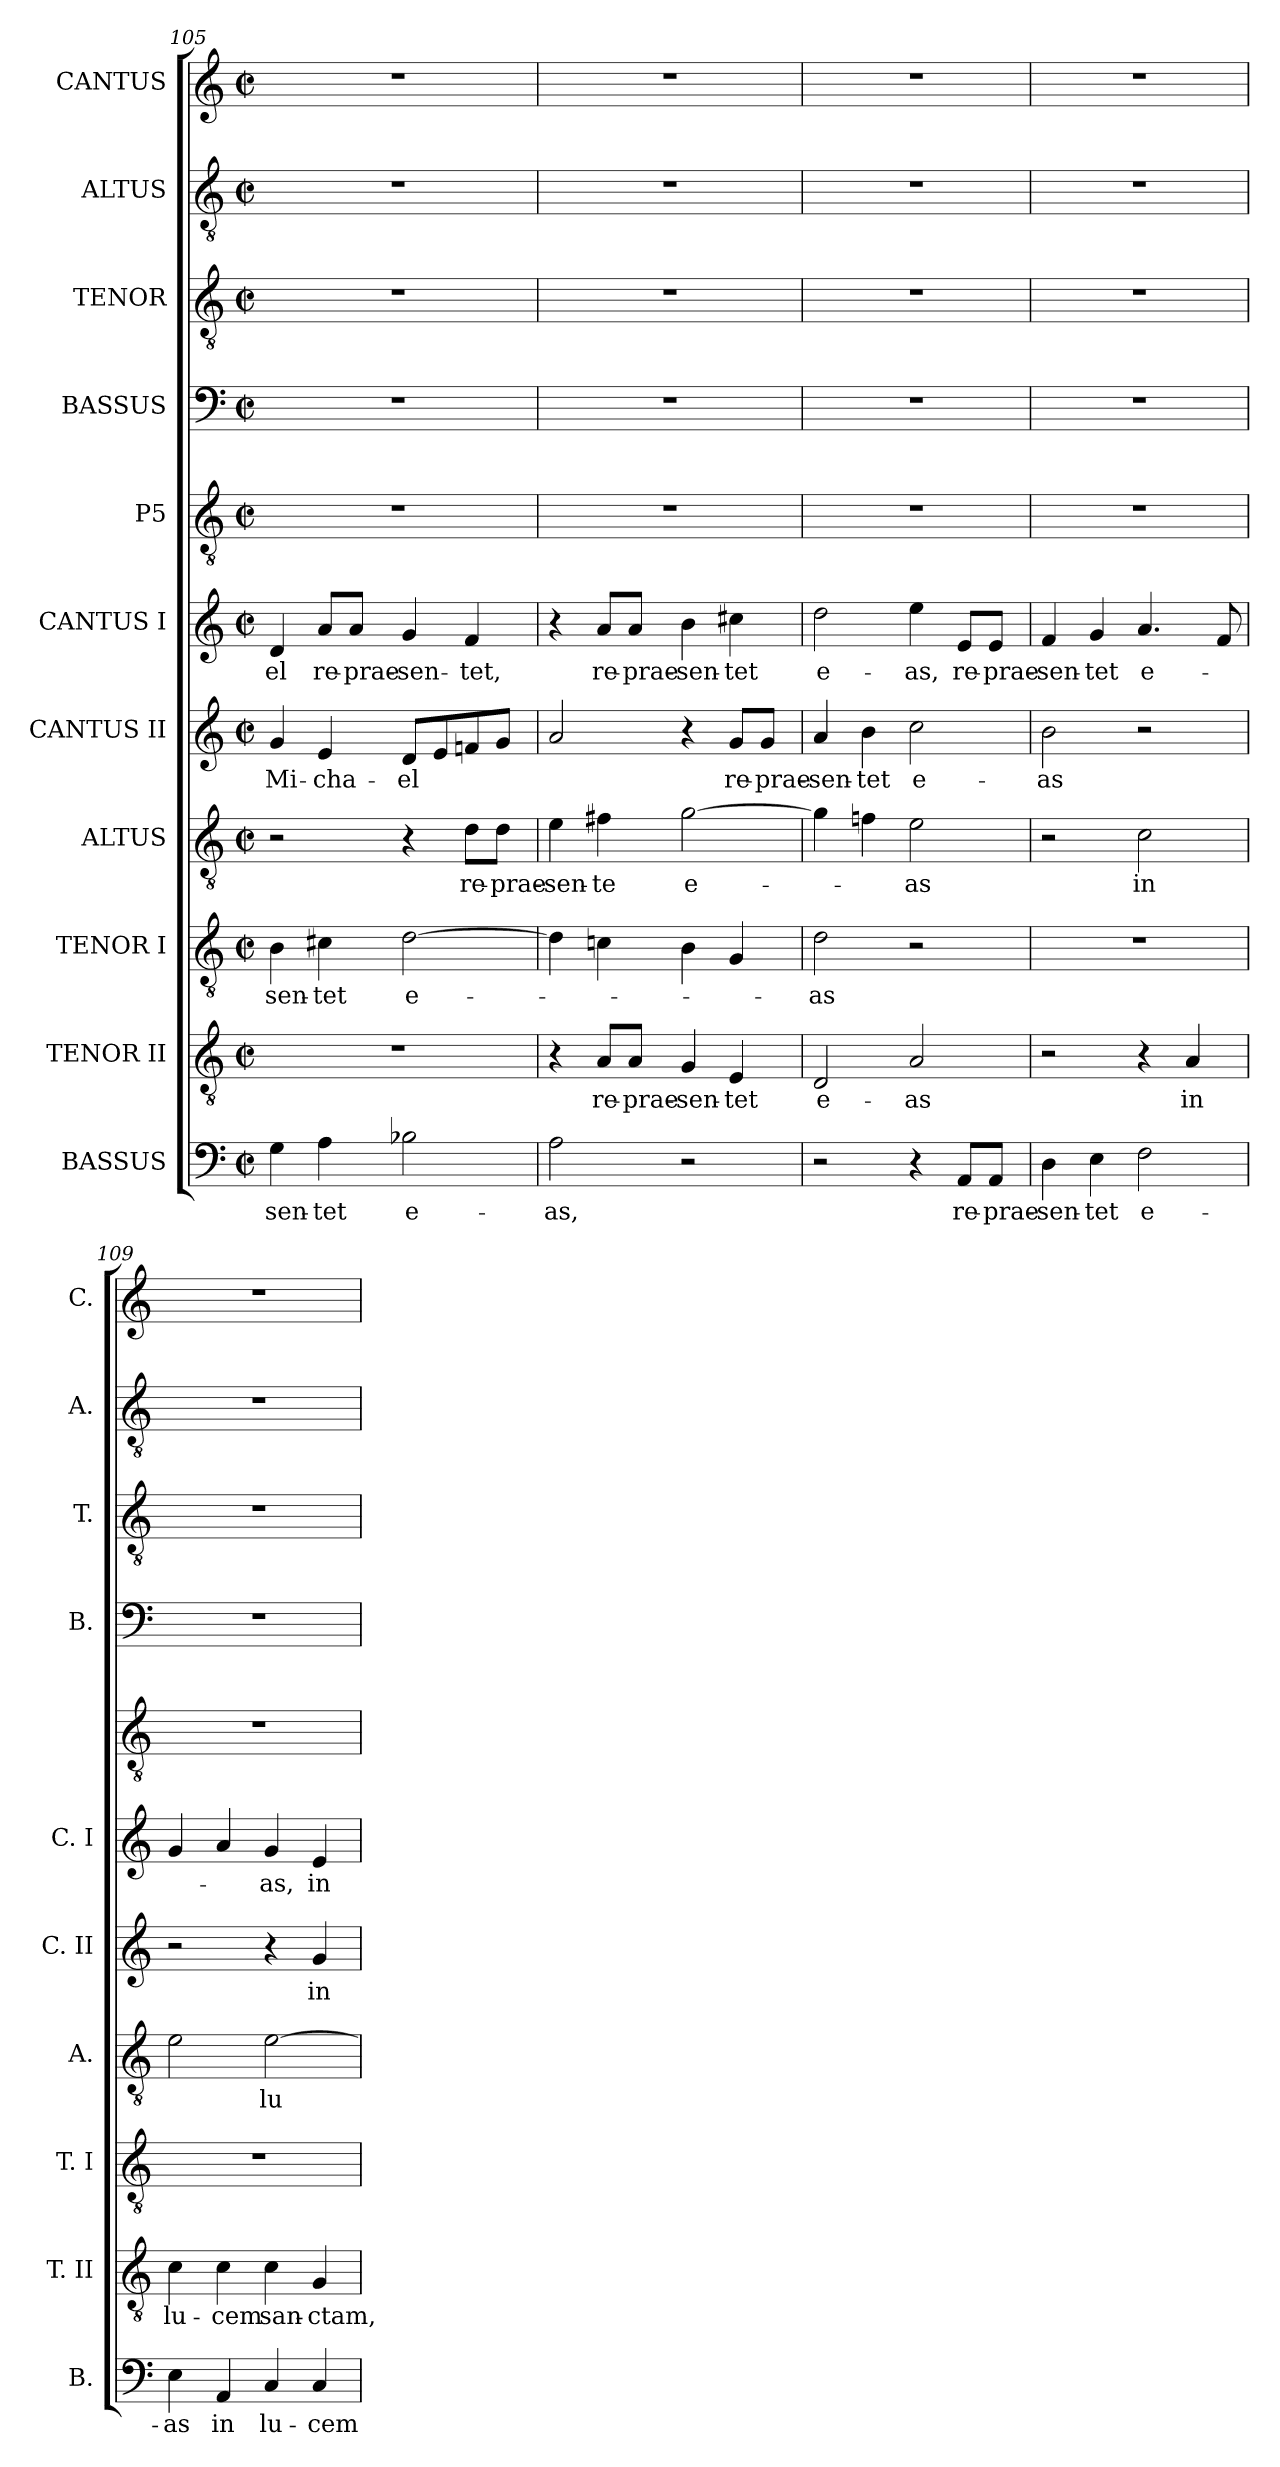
**kern	**text	**kern	**text	**kern	**text	**kern	**text	**kern	**text	**kern	**text	**kern	**kern	**kern	**kern	**kern
*part11	*part11	*part10	*part10	*part9	*part9	*part8	*part8	*part7	*part7	*part6	*part6	*part5	*part4	*part3	*part2	*part1
*staff11	*staff11	*staff10	*staff10	*staff9	*staff9	*staff8	*staff8	*staff7	*staff7	*staff6	*staff6	*staff5	*staff4	*staff3	*staff2	*staff1
*I"BASSUS	*	*I"TENOR II	*	*I"TENOR I	*	*I"ALTUS	*	*I"CANTUS II	*	*I"CANTUS I	*	*I"P5	*I"BASSUS	*I"TENOR	*I"ALTUS	*I"CANTUS
*I'B.	*	*I'T. II	*	*I'T. I	*	*I'A.	*	*I'C. II	*	*I'C. I	*	*	*I'B.	*I'T.	*I'A.	*I'C.
*clefF4	*	*clefGv2	*	*clefGv2	*	*clefGv2	*	*clefG2	*	*clefG2	*	*clefGv2	*clefF4	*clefGv2	*clefGv2	*clefG2
*	*	*ITrd7c12	*	*ITrd7c12	*	*ITrd7c12	*	*	*	*	*	*ITrd7c12	*	*ITrd7c12	*ITrd7c12	*
*k[]	*	*k[]	*	*k[]	*	*k[]	*	*k[]	*	*k[]	*	*k[]	*k[]	*k[]	*k[]	*k[]
*a:	*	*a:	*	*a:	*	*a:	*	*a:	*	*a:	*	*a:	*a:	*a:	*a:	*a:
*M2/2	*	*M2/2	*	*M2/2	*	*M2/2	*	*M2/2	*	*M2/2	*	*M2/2	*M2/2	*M2/2	*M2/2	*M2/2
*met(c|)	*	*met(c|)	*	*met(c|)	*	*met(c|)	*	*met(c|)	*	*met(c|)	*	*met(c|)	*met(c|)	*met(c|)	*met(c|)	*met(c|)
=105	=105	=105	=105	=105	=105	=105	=105	=105	=105	=105	=105	=105	=105	=105	=105	=105
!	!LO:LY:b:color=#000000	!	!	!	!	!	!	!	!	!	!	!	!	!	!	!
!	!	!	!	!	!LO:LY:b:color=#000000	!	!	!	!	!	!	!	!	!	!	!
!	!	!	!	!	!	!	!	!	!LO:LY:b:color=#000000	!	!	!	!	!	!	!
!	!	!	!	!	!	!	!	!	!	!	!LO:LY:b:color=#000000	!	!	!	!	!
4Gi\	-sen-	1r	.	4BBi\	-sen-	2r	.	4gi/	Mi-	4di/	-el	1r	1r	1r	1r	1r
!	!LO:LY:b:color=#000000	!	!	!	!	!	!	!	!	!	!	!	!	!	!	!
!	!	!	!	!	!LO:LY:b:color=#000000	!	!	!	!	!	!	!	!	!	!	!
!	!	!	!	!	!	!	!	!	!LO:LY:b:color=#000000	!	!	!	!	!	!	!
!	!	!	!	!	!	!	!	!	!	!	!LO:LY:b:color=#000000	!	!	!	!	!
4Ai\	-tet	.	.	4C#Xi\	-tet	.	.	4ei/	-cha-	8ai/L	re-	.	.	.	.	.
!	!	!	!	!	!	!	!	!	!	!	!LO:LY:b:color=#000000	!	!	!	!	!
.	.	.	.	.	.	.	.	.	.	8ai/J	-prae-	.	.	.	.	.
!	!LO:LY:b:color=#000000	!	!	!	!	!	!	!	!	!	!	!	!	!	!	!
!	!	!	!	!	!LO:LY:b:color=#000000	!	!	!	!	!	!	!	!	!	!	!
!	!	!	!	!	!	!	!	!	!LO:LY:b:color=#000000	!	!	!	!	!	!	!
!	!	!	!	!	!	!	!	!	!	!	!LO:LY:b:color=#000000	!	!	!	!	!
2B-Xi\	e-	.	.	[2Di\	e-	4r	.	8di/L	-el	4gi/	-sen-	.	.	.	.	.
.	.	.	.	.	.	.	.	8ei/	.	.	.	.	.	.	.	.
!	!	!	!	!	!	!	!LO:LY:b:color=#000000	!	!	!	!	!	!	!	!	!
!	!	!	!	!	!	!	!	!	!	!	!LO:LY:b:color=#000000	!	!	!	!	!
.	.	.	.	.	.	8Di\L	re-	8fni/	.	4fi/	-tet,	.	.	.	.	.
!	!	!	!	!	!	!	!LO:LY:b:color=#000000	!	!	!	!	!	!	!	!	!
.	.	.	.	.	.	8Di\J	-prae-	8gi/J	.	.	.	.	.	.	.	.
!!LO:PB:g=z
=106	=106	=106	=106	=106	=106	=106	=106	=106	=106	=106	=106	=106	=106	=106	=106	=106
!	!LO:LY:b:color=#000000	!	!	!	!	!	!	!	!	!	!	!	!	!	!	!
!	!	!	!	!	!	!	!LO:LY:b:color=#000000	!	!	!	!	!	!	!	!	!
2Ai\	-as,	4r	.	4Di\]	.	4Ei\	-sen-	2ai/	.	4r	.	1r	1r	1r	1r	1r
!	!	!	!LO:LY:b:color=#000000	!	!	!	!	!	!	!	!	!	!	!	!	!
!	!	!	!	!	!	!	!LO:LY:b:color=#000000	!	!	!	!	!	!	!	!	!
!	!	!	!	!	!	!	!	!	!	!	!LO:LY:b:color=#000000	!	!	!	!	!
.	.	8AAi/L	re-	4Cni\	.	4F#Xi\	-te	.	.	8ai/L	re-	.	.	.	.	.
!	!	!	!LO:LY:b:color=#000000	!	!	!	!	!	!	!	!	!	!	!	!	!
!	!	!	!	!	!	!	!	!	!	!	!LO:LY:b:color=#000000	!	!	!	!	!
.	.	8AAi/J	-prae-	.	.	.	.	.	.	8ai/J	-prae-	.	.	.	.	.
!	!	!	!LO:LY:b:color=#000000	!	!	!	!	!	!	!	!	!	!	!	!	!
!	!	!	!	!	!	!	!LO:LY:b:color=#000000	!	!	!	!	!	!	!	!	!
!	!	!	!	!	!	!	!	!	!	!	!LO:LY:b:color=#000000	!	!	!	!	!
2r	.	4GGi/	-sen-	4BBi\	.	[2Gi\	e-	4r	.	4bi\	-sen-	.	.	.	.	.
!	!	!	!LO:LY:b:color=#000000	!	!	!	!	!	!	!	!	!	!	!	!	!
!	!	!	!	!	!	!	!	!	!LO:LY:b:color=#000000	!	!	!	!	!	!	!
!	!	!	!	!	!	!	!	!	!	!	!LO:LY:b:color=#000000	!	!	!	!	!
.	.	4EEi/	-tet	4GGi/	.	.	.	8gi/L	re-	4cc#Xi\	-tet	.	.	.	.	.
!	!	!	!	!	!	!	!	!	!LO:LY:b:color=#000000	!	!	!	!	!	!	!
.	.	.	.	.	.	.	.	8gi/J	-prae-	.	.	.	.	.	.	.
=107	=107	=107	=107	=107	=107	=107	=107	=107	=107	=107	=107	=107	=107	=107	=107	=107
!	!	!	!LO:LY:b:color=#000000	!	!	!	!	!	!	!	!	!	!	!	!	!
!	!	!	!	!	!LO:LY:b:color=#000000	!	!	!	!	!	!	!	!	!	!	!
!	!	!	!	!	!	!	!	!	!LO:LY:b:color=#000000	!	!	!	!	!	!	!
!	!	!	!	!	!	!	!	!	!	!	!LO:LY:b:color=#000000	!	!	!	!	!
2r	.	2DDi/	e-	2Di\	-as	4Gi\]	.	4ai/	-sen-	2ddi\	e-	1r	1r	1r	1r	1r
!	!	!	!	!	!	!	!	!	!LO:LY:b:color=#000000	!	!	!	!	!	!	!
.	.	.	.	.	.	4Fni\	.	4bi\	-tet	.	.	.	.	.	.	.
!	!	!	!LO:LY:b:color=#000000	!	!	!	!	!	!	!	!	!	!	!	!	!
!	!	!	!	!	!	!	!LO:LY:b:color=#000000	!	!	!	!	!	!	!	!	!
!	!	!	!	!	!	!	!	!	!LO:LY:b:color=#000000	!	!	!	!	!	!	!
!	!	!	!	!	!	!	!	!	!	!	!LO:LY:b:color=#000000	!	!	!	!	!
4r	.	2AAi/	-as	2r	.	2Ei\	-as	2cci\	e-	4eei\	-as,	.	.	.	.	.
!	!LO:LY:b:color=#000000	!	!	!	!	!	!	!	!	!	!	!	!	!	!	!
!	!	!	!	!	!	!	!	!	!	!	!LO:LY:b:color=#000000	!	!	!	!	!
8AAi/L	re-	.	.	.	.	.	.	.	.	8ei/L	re-	.	.	.	.	.
!	!LO:LY:b:color=#000000	!	!	!	!	!	!	!	!	!	!	!	!	!	!	!
!	!	!	!	!	!	!	!	!	!	!	!LO:LY:b:color=#000000	!	!	!	!	!
8AAi/J	-prae-	.	.	.	.	.	.	.	.	8ei/J	-prae-	.	.	.	.	.
=108	=108	=108	=108	=108	=108	=108	=108	=108	=108	=108	=108	=108	=108	=108	=108	=108
!	!LO:LY:b:color=#000000	!	!	!	!	!	!	!	!	!	!	!	!	!	!	!
!	!	!	!	!	!	!	!	!	!LO:LY:b:color=#000000	!	!	!	!	!	!	!
!	!	!	!	!	!	!	!	!	!	!	!LO:LY:b:color=#000000	!	!	!	!	!
4Di\	-sen-	2r	.	1r	.	2r	.	2bi\	-as	4fi/	-sen-	1r	1r	1r	1r	1r
!	!LO:LY:b:color=#000000	!	!	!	!	!	!	!	!	!	!	!	!	!	!	!
!	!	!	!	!	!	!	!	!	!	!	!LO:LY:b:color=#000000	!	!	!	!	!
4Ei\	-tet	.	.	.	.	.	.	.	.	4gi/	-tet	.	.	.	.	.
!	!LO:LY:b:color=#000000	!	!	!	!	!	!	!	!	!	!	!	!	!	!	!
!	!	!	!	!	!	!	!LO:LY:b:color=#000000	!	!	!	!	!	!	!	!	!
!	!	!	!	!	!	!	!	!	!	!	!LO:LY:b:color=#000000	!	!	!	!	!
2Fi\	e-	4r	.	.	.	2Ci\	in	2r	.	4.ai/	e-	.	.	.	.	.
!	!	!	!LO:LY:b:color=#000000	!	!	!	!	!	!	!	!	!	!	!	!	!
.	.	4AAi/	in	.	.	.	.	.	.	.	.	.	.	.	.	.
.	.	.	.	.	.	.	.	.	.	8fi/	.	.	.	.	.	.
=109	=109	=109	=109	=109	=109	=109	=109	=109	=109	=109	=109	=109	=109	=109	=109	=109
!	!LO:LY:b:color=#000000	!	!	!	!	!	!	!	!	!	!	!	!	!	!	!
!	!	!	!LO:LY:b:color=#000000	!	!	!	!	!	!	!	!	!	!	!	!	!
4Ei\	-as	4Ci\	lu-	1r	.	2Ei\	.	2r	.	4gi/	.	1r	1r	1r	1r	1r
!	!LO:LY:b:color=#000000	!	!	!	!	!	!	!	!	!	!	!	!	!	!	!
!	!	!	!LO:LY:b:color=#000000	!	!	!	!	!	!	!	!	!	!	!	!	!
4AAi/	in	4Ci\	-cem	.	.	.	.	.	.	4ai/	.	.	.	.	.	.
!	!LO:LY:b:color=#000000	!	!	!	!	!	!	!	!	!	!	!	!	!	!	!
!	!	!	!LO:LY:b:color=#000000	!	!	!	!	!	!	!	!	!	!	!	!	!
!	!	!	!	!	!	!	!LO:LY:b:color=#000000	!	!	!	!	!	!	!	!	!
!	!	!	!	!	!	!	!	!	!	!	!LO:LY:b:color=#000000	!	!	!	!	!
4Ci/	lu-	4Ci\	san-	.	.	[2Ei\	lu-	4r	.	4gi/	-as,	.	.	.	.	.
!	!LO:LY:b:color=#000000	!	!	!	!	!	!	!	!	!	!	!	!	!	!	!
!	!	!	!LO:LY:b:color=#000000	!	!	!	!	!	!	!	!	!	!	!	!	!
!	!	!	!	!	!	!	!	!	!LO:LY:b:color=#000000	!	!	!	!	!	!	!
!	!	!	!	!	!	!	!	!	!	!	!LO:LY:b:color=#000000	!	!	!	!	!
4Ci/	-cem	4GGi/	-ctam,	.	.	.	.	4gi/	in	4ei/	in	.	.	.	.	.
=	=	=	=	=	=	=	=	=	=	=	=	=	=	=	=	=
*-	*-	*-	*-	*-	*-	*-	*-	*-	*-	*-	*-	*-	*-	*-	*-	*-
